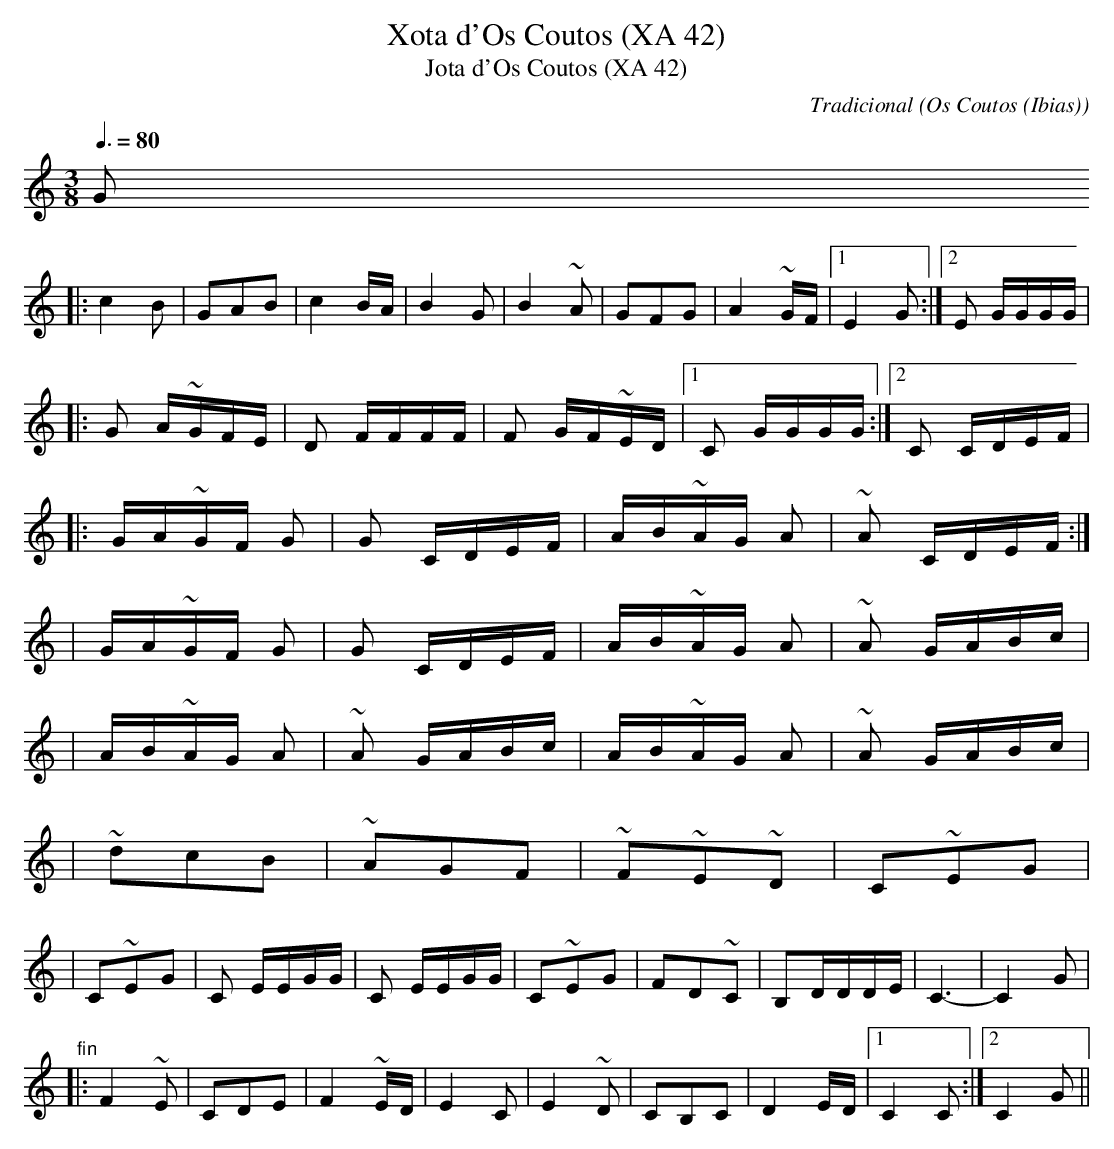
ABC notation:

X:1
T:Xota d'Os Coutos (XA 42)
T:Jota d'Os Coutos (XA 42)
C:Tradicional
O:Os Coutos (Ibias)
M:3/8
L:1/8
Q:3/8=80
K:C
G
|: c2 B|GAB|c2 B/A/|B2 G|B2 ~A|GFG|A2 ~G/F/|[1 E2 G :|[2 E G/G/G/G/|
|: G A/~G/F/E/|D F/F/F/F/|F G/F/~E/D/|[1 C G/G/G/G/ :|[2 C C/D/E/F/|
|: G/A/~G/F/ G|G C/D/E/F/|A/B/~A/G/ A|~A C/D/E/F/ :|
|G/A/~G/F/ G|G C/D/E/F/|A/B/~A/G/ A|~A G/A/B/c/|
|A/B/~A/G/ A|~A G/A/B/c/|A/B/~A/G/ A|~A G/A/B/c/|
|~dcB|~AGF|~F~E~D|C~EG|
|C~EG|C E/E/G/G/|C E/E/G/G/|C~EG|FD~C|B,D/D/D/E/|C3-|C2 G|"fin"
|: F2 ~E|CDE|F2 ~E/D/|E2 C|E2 ~D|CB,C|D2 E/D/|[1 C2 C :|[2 C2 G||
"repetir y acabar en fin"
